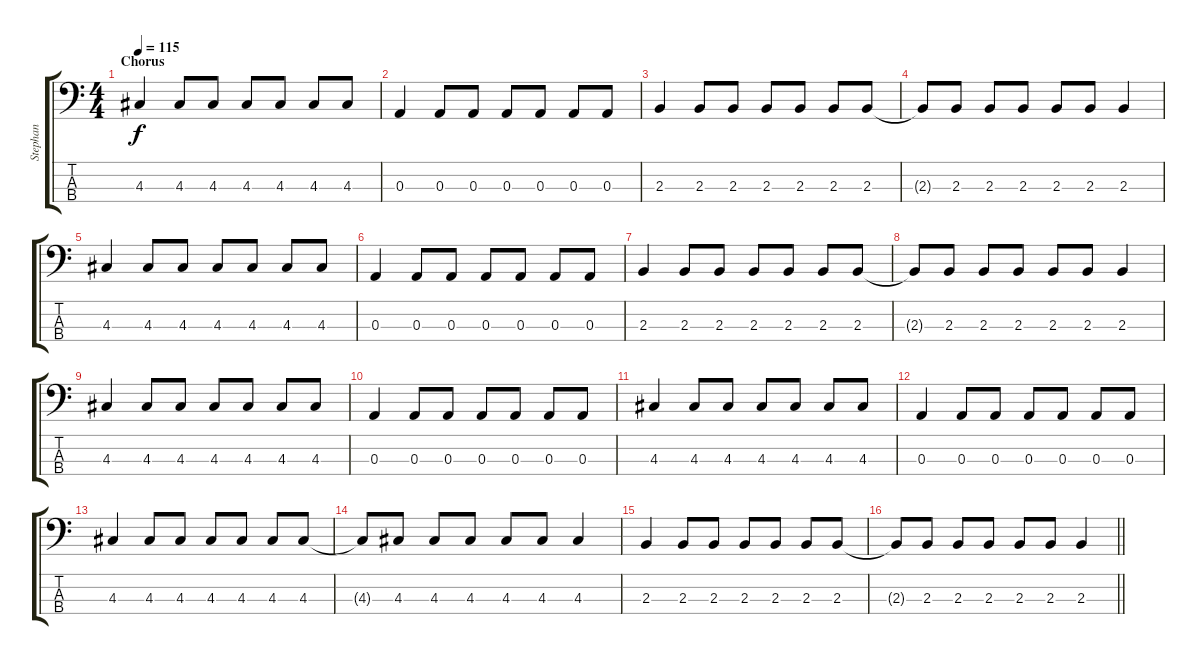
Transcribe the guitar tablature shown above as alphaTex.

\track ("Stephan" "Stephan") {instrument electricbassfinger}
\staff {score tabs}
\tuning (G2 D2 A1 E1) {hide}
\ts (4 4)
\section ("" "Chorus")
\tempo 115
\clef f4
\ks c
4.3.4{dy f} 4.3.8 4.3.8 4.3.8 4.3.8 4.3.8 4.3.8 |
0.3.4 0.3.8 0.3.8 0.3.8 0.3.8 0.3.8 0.3.8 |
2.3.4 2.3.8 2.3.8 2.3.8 2.3.8 2.3.8 2.3.8 |
2.3{t}.8 2.3.8 2.3.8 2.3.8 2.3.8 2.3.8 2.3.4 |
4.3.4 4.3.8 4.3.8 4.3.8 4.3.8 4.3.8 4.3.8 |
0.3.4 0.3.8 0.3.8 0.3.8 0.3.8 0.3.8 0.3.8 |
2.3.4 2.3.8 2.3.8 2.3.8 2.3.8 2.3.8 2.3.8 |
2.3{t}.8 2.3.8 2.3.8 2.3.8 2.3.8 2.3.8 2.3.4 |
4.3.4 4.3.8 4.3.8 4.3.8 4.3.8 4.3.8 4.3.8 |
0.3.4 0.3.8 0.3.8 0.3.8 0.3.8 0.3.8 0.3.8 |
4.3.4 4.3.8 4.3.8 4.3.8 4.3.8 4.3.8 4.3.8 |
0.3.4 0.3.8 0.3.8 0.3.8 0.3.8 0.3.8 0.3.8 |
4.3.4 4.3.8 4.3.8 4.3.8 4.3.8 4.3.8 4.3.8 |
4.3{t}.8 4.3.8 4.3.8 4.3.8 4.3.8 4.3.8 4.3.4 |
2.3.4 2.3.8 2.3.8 2.3.8 2.3.8 2.3.8 2.3.8 |
\barLineRight lightlight
2.3{t}.8 2.3.8 2.3.8 2.3.8 2.3.8 2.3.8 2.3.4
